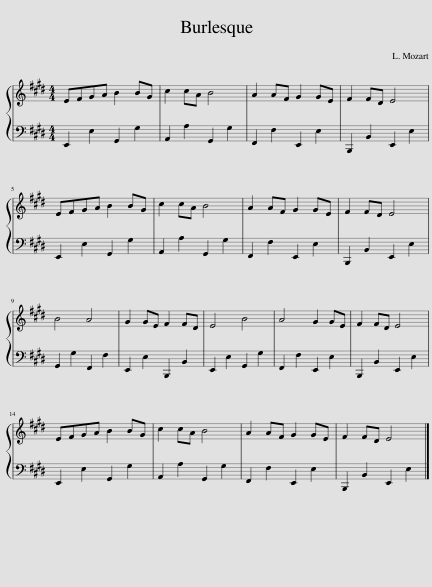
X:1
%%score { 1 | 2 }
L:1/8
M:4/4
I:linebreak $
K:E
V:1 treble
V:2 bass
V:1
 EFGA B2 BG | c2 cA B4 | A2 AF G2 GE | F2 FD E4 |$ EFGA B2 BG | %5
 c2 cA B4 | A2 AF G2 GE | F2 FD E4 |$ B4 A4 | G2 GE F2 FD | %10
 E4 B4 | A4 G2 GE | F2 FD E4 |$ EFGA B2 BG | c2 cA B4 | %15
 A2 AF G2 GE | F2 FD E4 |] %17
V:2
 E,,2 E,2 G,,2 G,2 | A,,2 A,2 G,,2 G,2 | F,,2 F,2 E,,2 E,2 | B,,,2 B,,2 E,,2 E,2 |$ E,,2 E,2 G,,2 G,2 | %5
 A,,2 A,2 G,,2 G,2 | F,,2 F,2 E,,2 E,2 | B,,,2 B,,2 E,,2 E,2 |$ G,,2 G,2 F,,2 F,2 | E,,2 E,2 B,,,2 B,,2 | %10
 E,,2 E,2 G,,2 G,2 | F,,2 F,2 E,,2 E,2 | B,,,2 B,,2 E,,2 E,2 |$ E,,2 E,2 G,,2 G,2 | A,,2 A,2 G,,2 G,2 | %15
 F,,2 F,2 E,,2 E,2 | B,,,2 B,,2 E,,2 E,2 |] %17
